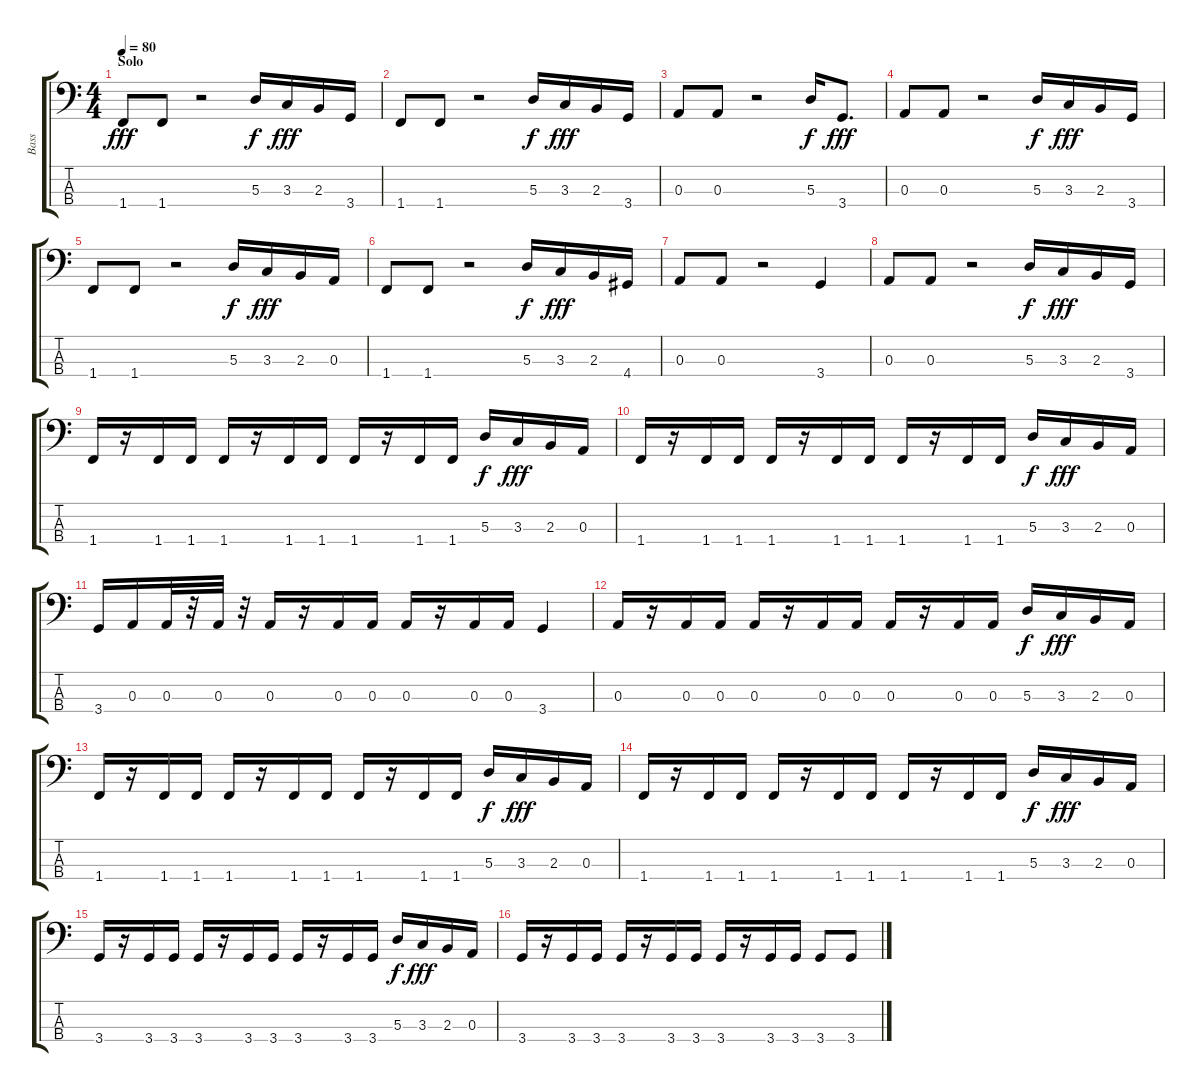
\track ("Bass" "Bass") {instrument electricbassfinger}
\staff {score tabs}
\tuning (G2 D2 A1 E1) {hide}
\ts (4 4)
\section ("" "Solo")
\tempo 80
\clef f4
\ks c
1.4.8{dy fff} 1.4.8 r.2 5.3.16{dy f} 3.3.16{dy fff} 2.3.16 3.4.16 |
1.4.8 1.4.8 r.2 5.3.16{dy f} 3.3.16{dy fff} 2.3.16 3.4.16 |
0.3.8 0.3.8 r.2 5.3.16{dy f} 3.4.8{d dy fff} |
0.3.8 0.3.8 r.2 5.3.16{dy f} 3.3.16{dy fff} 2.3.16 3.4.16 |
1.4.8 1.4.8 r.2 5.3.16{dy f} 3.3.16{dy fff} 2.3.16 0.3.16 |
1.4.8 1.4.8 r.2 5.3.16{dy f} 3.3.16{dy fff} 2.3.16 4.4.16 |
0.3.8 0.3.8 r.2 3.4.4 |
0.3.8 0.3.8 r.2 5.3.16{dy f} 3.3.16{dy fff} 2.3.16 3.4.16 |
1.4.16 r.16 1.4.16 1.4.16 1.4.16 r.16 1.4.16 1.4.16 1.4.16 r.16 1.4.16 1.4.16 5.3.16{dy f} 3.3.16{dy fff} 2.3.16 0.3.16 |
1.4.16 r.16 1.4.16 1.4.16 1.4.16 r.16 1.4.16 1.4.16 1.4.16 r.16 1.4.16 1.4.16 5.3.16{dy f} 3.3.16{dy fff} 2.3.16 0.3.16 |
3.4.16 0.3.16 0.3.32 r.32 0.3.32 r.32 0.3.16 r.16 0.3.16 0.3.16 0.3.16 r.16 0.3.16 0.3.16 3.4.4 |
0.3.16 r.16 0.3.16 0.3.16 0.3.16 r.16 0.3.16 0.3.16 0.3.16 r.16 0.3.16 0.3.16 5.3.16{dy f} 3.3.16{dy fff} 2.3.16 0.3.16 |
1.4.16 r.16 1.4.16 1.4.16 1.4.16 r.16 1.4.16 1.4.16 1.4.16 r.16 1.4.16 1.4.16 5.3.16{dy f} 3.3.16{dy fff} 2.3.16 0.3.16 |
1.4.16 r.16 1.4.16 1.4.16 1.4.16 r.16 1.4.16 1.4.16 1.4.16 r.16 1.4.16 1.4.16 5.3.16{dy f} 3.3.16{dy fff} 2.3.16 0.3.16 |
3.4.16 r.16 3.4.16 3.4.16 3.4.16 r.16 3.4.16 3.4.16 3.4.16 r.16 3.4.16 3.4.16 5.3.16{dy f} 3.3.16{dy fff} 2.3.16 0.3.16 |
3.4.16 r.16 3.4.16 3.4.16 3.4.16 r.16 3.4.16 3.4.16 3.4.16 r.16 3.4.16 3.4.16 3.4.8 3.4.8
